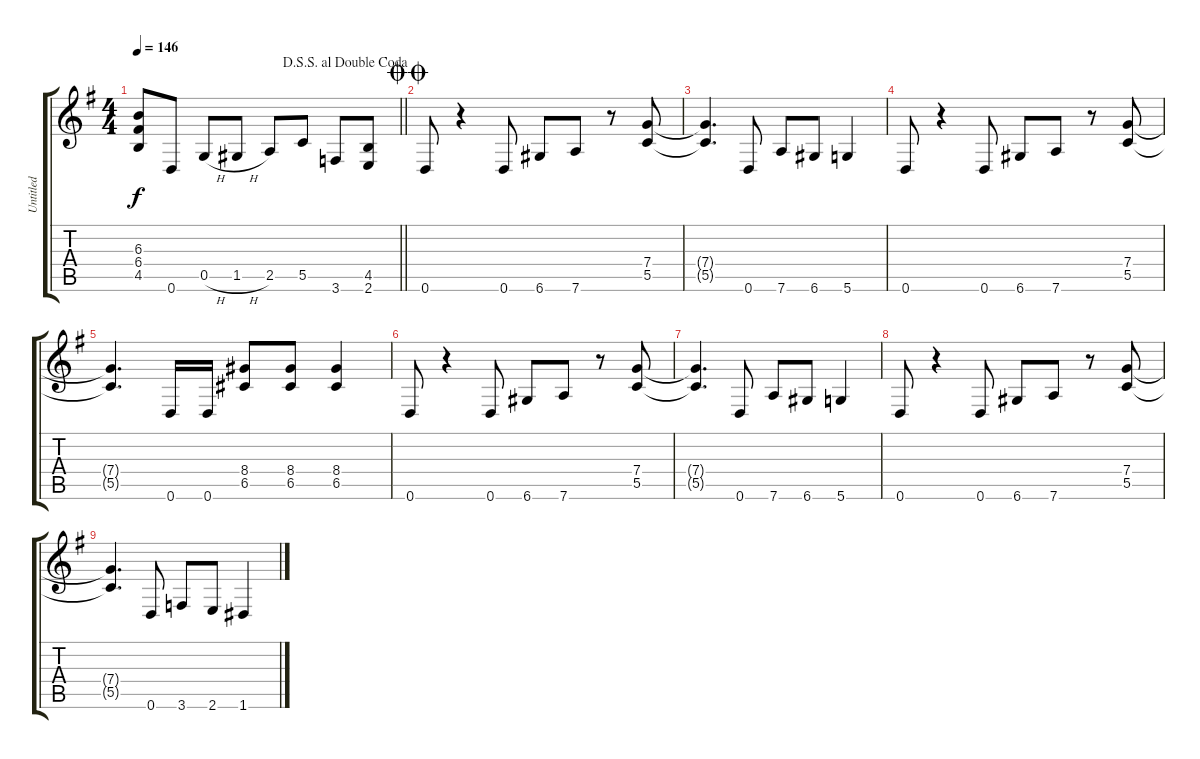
\track ("Untitled" "Untitled") {instrument distortionguitar}
\staff {score tabs}
\tuning (D4 A3 F3 C3 G2 D2) {hide}
\ts (4 4)
\jump dalsegnosegnoaldoublecoda
\tempo 146
\clef g2
\barLineRight lightlight
\ks g
(6.3{t} 6.4{t} 4.5{t}).8{dy f} 0.6.8 0.5{h}.8 1.5{h}.8 2.5.8 5.5.8 3.6.8 (4.5 2.6).8 |
\jump doublecoda
0.6.8 r.4 0.6.8 6.6.8 7.6.8 r.8 (7.4 5.5).8 |
(7.4{t} 5.5{t}).4{d} 0.6.8 7.6.8 6.6.8 5.6.4 |
0.6.8 r.4 0.6.8 6.6.8 7.6.8 r.8 (7.4 5.5).8 |
(7.4{t} 5.5{t}).4{d} 0.6.16 0.6.16 (8.4 6.5).8 (8.4 6.5).8 (8.4 6.5).4 |
0.6.8 r.4 0.6.8 6.6.8 7.6.8 r.8 (7.4 5.5).8 |
(7.4{t} 5.5{t}).4{d} 0.6.8 7.6.8 6.6.8 5.6.4 |
0.6.8 r.4 0.6.8 6.6.8 7.6.8 r.8 (7.4 5.5).8 |
(7.4{t} 5.5{t}).4{d} 0.6.8 3.6.8 2.6.8 1.6.4
